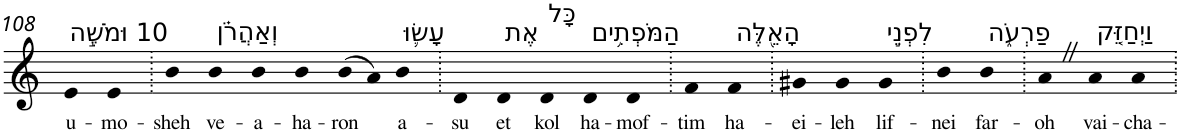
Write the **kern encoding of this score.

**kern	**text
*part1	*part1
*staff1	*staff1
*I"Piano	*
*I'Pno	*
!!LO:PB:g=z
*clefG2	*
*k[]	*
=108	=108
!LO:TX:a:t=10 וּמֹשֶׁ֣ה	!
!	!LO:LY:b
4e	u-
!	!LO:LY:b
4e	-mo-
=109.	=109.
!	!LO:LY:b
4b	-sheh
!LO:TX:a:t=וְאַהֲרֹ֗ן	!
!	!LO:LY:b
4b	ve-
!	!LO:LY:b
4b	-a-
!	!LO:LY:b
4b	-ha-
!	!LO:LY:b
(>8b	-ron
8a)	.
!LO:TX:a:t=עָשׂ֛וּ	!
!	!LO:LY:b
4b	a-
=110.	=110.
!	!LO:LY:b
4d	-su
!LO:TX:a:t=אֶת	!
!	!LO:LY:b
4d	et
!LO:TX:a:t=כָּל	!
!	!LO:LY:b
4d	kol
!LO:TX:a:t=הַמֹּפְתִ֥ים	!
!	!LO:LY:b
4d	ha-
!	!LO:LY:b
4d	-mof-
=111.	=111.
!	!LO:LY:b
4f	-tim
!LO:TX:a:t=הָאֵ֖לֶּה	!
!	!LO:LY:b
4f	ha-
=112.	=112.
!	!LO:LY:b
4g#X	-ei-
!	!LO:LY:b
4g#	-leh
!LO:TX:a:t=לִפְנֵ֣י	!
!	!LO:LY:b
4g#	lif-
=113.	=113.
!	!LO:LY:b
4b	-nei
!LO:TX:a:t=פַרְעֹ֑ה	!
!	!LO:LY:b
4b	far-
=114.	=114.
!	!LO:LY:b
4aZ	-oh
!LO:TX:a:t=וַיְחַזֵּ֤ק	!
!	!LO:LY:b
4a	vai-
!	!LO:LY:b
4a	-cha-
=.	=.
*-	*-
